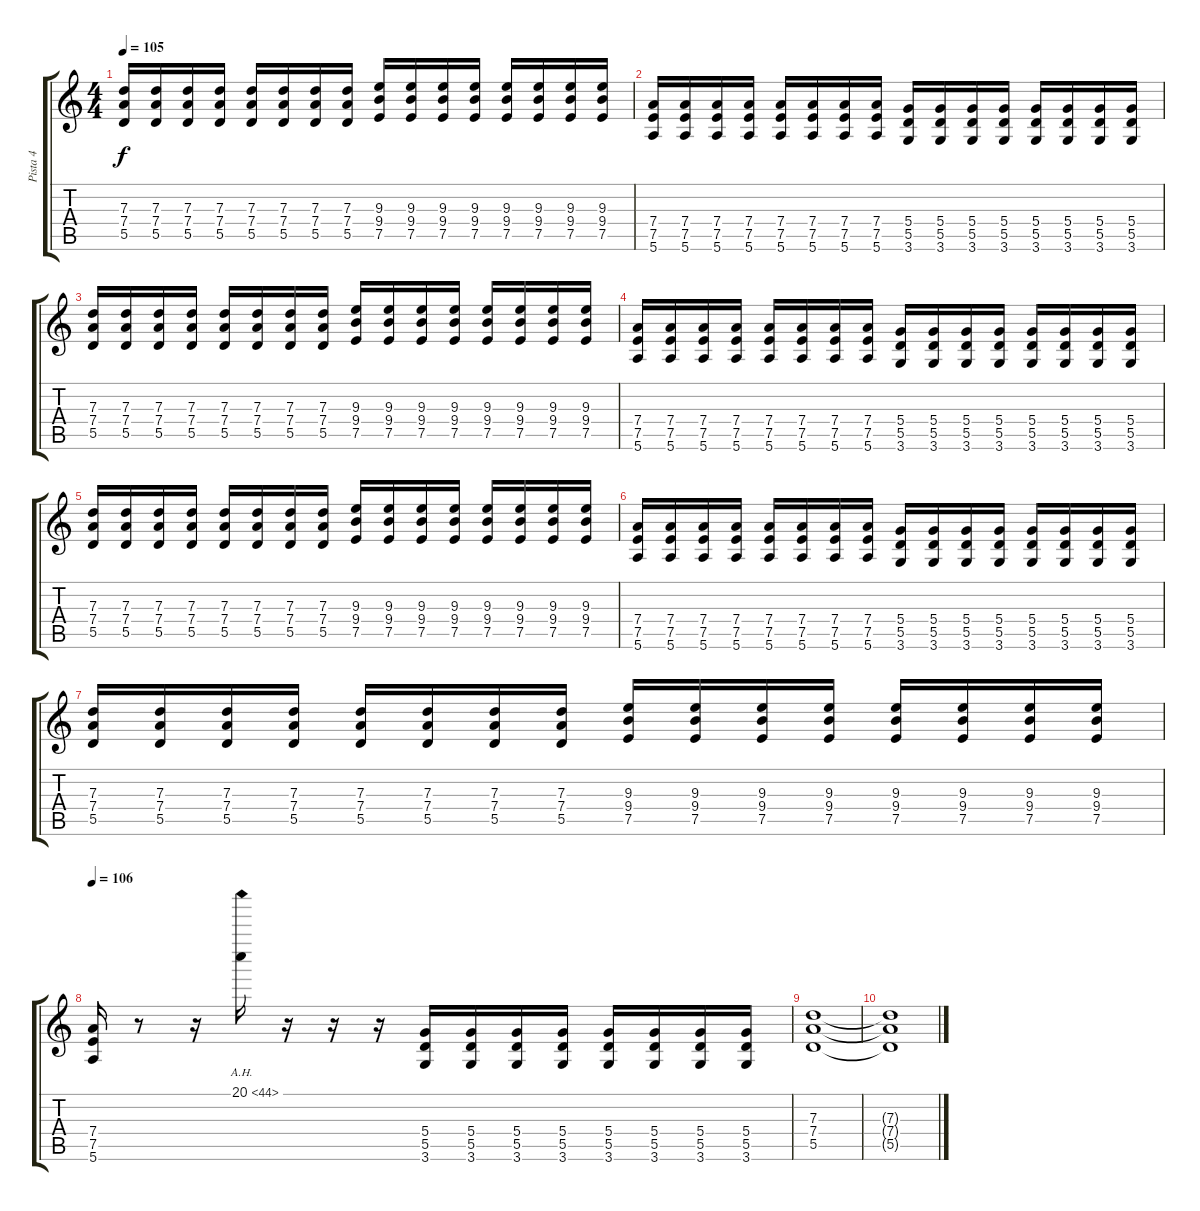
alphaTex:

\track ("Pista 4" "Pista 4") {instrument distortionguitar}
\staff {score tabs}
\tuning (E4 B3 G3 D3 A2 E2) {hide}
\ts (4 4)
\tempo 105
\clef g2
\ks c
(7.3 7.4 5.5).16{dy f} (7.3 7.4 5.5).16 (7.3 7.4 5.5).16 (7.3 7.4 5.5).16 (7.3 7.4 5.5).16 (7.3 7.4 5.5).16 (7.3 7.4 5.5).16 (7.3 7.4 5.5).16 (9.3 9.4 7.5).16 (9.3 9.4 7.5).16 (9.3 9.4 7.5).16 (9.3 9.4 7.5).16 (9.3 9.4 7.5).16 (9.3 9.4 7.5).16 (9.3 9.4 7.5).16 (9.3 9.4 7.5).16 |
(7.4 7.5 5.6).16 (7.4 7.5 5.6).16 (7.4 7.5 5.6).16 (7.4 7.5 5.6).16 (7.4 7.5 5.6).16 (7.4 7.5 5.6).16 (7.4 7.5 5.6).16 (7.4 7.5 5.6).16 (5.4 5.5 3.6).16 (5.4 5.5 3.6).16 (5.4 5.5 3.6).16 (5.4 5.5 3.6).16 (5.4 5.5 3.6).16 (5.4 5.5 3.6).16 (5.4 5.5 3.6).16 (5.4 5.5 3.6).16 |
(7.3 7.4 5.5).16 (7.3 7.4 5.5).16 (7.3 7.4 5.5).16 (7.3 7.4 5.5).16 (7.3 7.4 5.5).16 (7.3 7.4 5.5).16 (7.3 7.4 5.5).16 (7.3 7.4 5.5).16 (9.3 9.4 7.5).16 (9.3 9.4 7.5).16 (9.3 9.4 7.5).16 (9.3 9.4 7.5).16 (9.3 9.4 7.5).16 (9.3 9.4 7.5).16 (9.3 9.4 7.5).16 (9.3 9.4 7.5).16 |
(7.4 7.5 5.6).16 (7.4 7.5 5.6).16 (7.4 7.5 5.6).16 (7.4 7.5 5.6).16 (7.4 7.5 5.6).16 (7.4 7.5 5.6).16 (7.4 7.5 5.6).16 (7.4 7.5 5.6).16 (5.4 5.5 3.6).16 (5.4 5.5 3.6).16 (5.4 5.5 3.6).16 (5.4 5.5 3.6).16 (5.4 5.5 3.6).16 (5.4 5.5 3.6).16 (5.4 5.5 3.6).16 (5.4 5.5 3.6).16 |
(7.3 7.4 5.5).16 (7.3 7.4 5.5).16 (7.3 7.4 5.5).16 (7.3 7.4 5.5).16 (7.3 7.4 5.5).16 (7.3 7.4 5.5).16 (7.3 7.4 5.5).16 (7.3 7.4 5.5).16 (9.3 9.4 7.5).16 (9.3 9.4 7.5).16 (9.3 9.4 7.5).16 (9.3 9.4 7.5).16 (9.3 9.4 7.5).16 (9.3 9.4 7.5).16 (9.3 9.4 7.5).16 (9.3 9.4 7.5).16 |
(7.4 7.5 5.6).16 (7.4 7.5 5.6).16 (7.4 7.5 5.6).16 (7.4 7.5 5.6).16 (7.4 7.5 5.6).16 (7.4 7.5 5.6).16 (7.4 7.5 5.6).16 (7.4 7.5 5.6).16 (5.4 5.5 3.6).16 (5.4 5.5 3.6).16 (5.4 5.5 3.6).16 (5.4 5.5 3.6).16 (5.4 5.5 3.6).16 (5.4 5.5 3.6).16 (5.4 5.5 3.6).16 (5.4 5.5 3.6).16 |
(7.3 7.4 5.5).16 (7.3 7.4 5.5).16 (7.3 7.4 5.5).16 (7.3 7.4 5.5).16 (7.3 7.4 5.5).16 (7.3 7.4 5.5).16 (7.3 7.4 5.5).16 (7.3 7.4 5.5).16 (9.3 9.4 7.5).16 (9.3 9.4 7.5).16 (9.3 9.4 7.5).16 (9.3 9.4 7.5).16 (9.3 9.4 7.5).16 (9.3 9.4 7.5).16 (9.3 9.4 7.5).16 (9.3 9.4 7.5).16 |
\tempo 106
(7.4 7.5 5.6).16 r.8 r.16 20.1{ah 24}.16 r.16 r.16 r.16 (5.4 5.5 3.6).16 (5.4 5.5 3.6).16 (5.4 5.5 3.6).16 (5.4 5.5 3.6).16 (5.4 5.5 3.6).16 (5.4 5.5 3.6).16 (5.4 5.5 3.6).16 (5.4 5.5 3.6).16 |
(7.3 7.4 5.5).1 |
(7.3{t} 7.4{t} 5.5{t}).1
